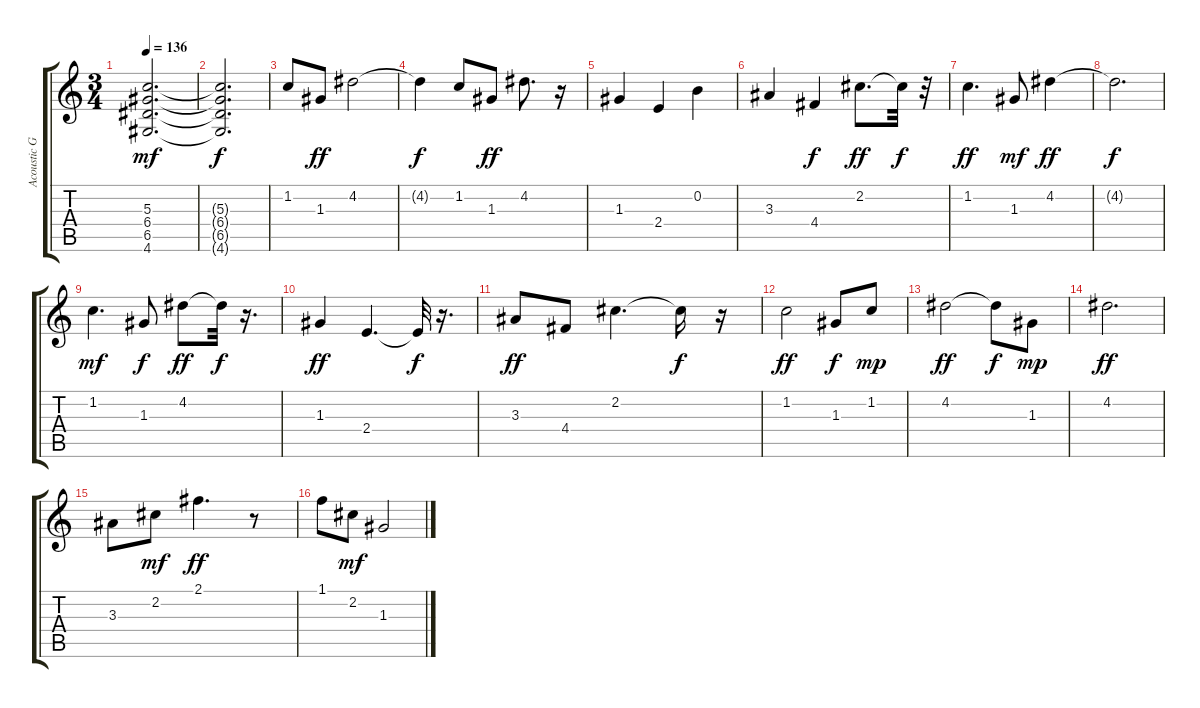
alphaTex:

\track ("Acoustic Guitar" "Acoustic G") {instrument acousticguitarsteel}
\staff {score tabs}
\tuning (E4 B3 G3 D3 A2 E2) {hide}
\ts (3 4)
\tempo 136
\clef g2
\ks c
(5.3 6.4 6.5 4.6).2{d dy mf} |
(5.3{t} 6.4{t} 6.5{t} 4.6{t}).2{d dy f} |
1.2.8 1.3.8{dy ff} 4.2.2 |
4.2{t}.4{dy f} 1.2.8 1.3.8{dy ff} 4.2.8{d} r.16 |
1.3.4 2.4.4 0.2.4 |
3.3.4 4.4.4{dy f} 2.2.8{d dy ff} 2.2{t}.32{dy f} r.32 |
1.2.4{d dy ff} 1.3.8{dy mf} 4.2.4{dy ff} |
4.2{t}.2{d dy f} |
1.2.4{d dy mf} 1.3.8{dy f} 4.2.8{dy ff} 4.2{t}.32{dy f} r.16{d} |
1.3.4{dy ff} 2.4.4{d} 2.4{t}.32{dy f} r.16{d} |
3.3.8{dy ff} 4.4.8 2.2.4{d} 2.2{t}.16{dy f} r.16 |
1.2.2{dy ff} 1.3.8{dy f} 1.2.8{dy mp} |
4.2.2{dy ff} 4.2{t}.8{dy f} 1.3.8{dy mp} |
4.2.2{d dy ff} |
3.3.8 2.2.8{dy mf} 2.1.4{d dy ff} r.8 |
1.1.8 2.2.8{dy mf} 1.3.2
